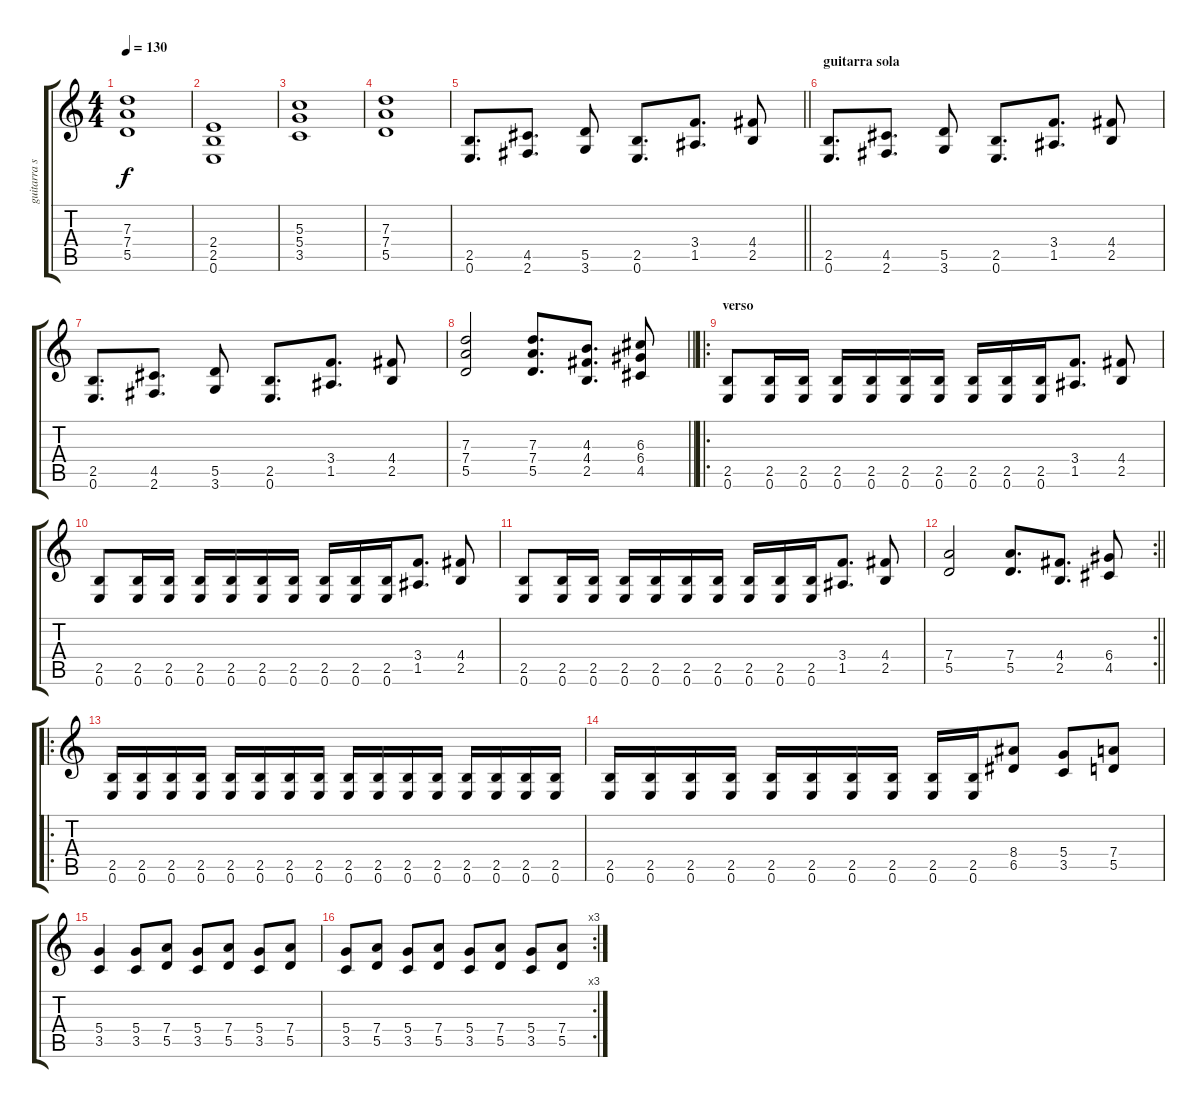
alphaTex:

\track ("guitarra segunda" "guitarra s") {instrument overdrivenguitar}
\staff {score tabs}
\tuning (E4 B3 G3 D3 A2 E2) {hide}
\ts (4 4)
\tempo 130
\clef g2
\ks c
(7.3 7.4 5.5).1{dy f} |
(2.4 2.5 0.6).1 |
(5.3 5.4 3.5).1 |
(7.3 7.4 5.5).1 |
\barLineRight lightlight
(2.5 0.6).8{d} (4.5 2.6).8{d} (5.5 3.6).8 (2.5 0.6).8{d} (3.4 1.5).8{d} (4.4 2.5).8 |
\section ("" "guitarra sola")
(2.5 0.6).8{d} (4.5 2.6).8{d} (5.5 3.6).8 (2.5 0.6).8{d} (3.4 1.5).8{d} (4.4 2.5).8 |
(2.5 0.6).8{d} (4.5 2.6).8{d} (5.5 3.6).8 (2.5 0.6).8{d} (3.4 1.5).8{d} (4.4 2.5).8 |
\barLineRight lightlight
(7.3 7.4 5.5).2 (7.3 7.4 5.5).8{d} (4.3 4.4 2.5).8{d} (6.3 6.4 4.5).8 |
\ro
\section ("" "verso")
(2.5 0.6).8 (2.5 0.6).16 (2.5 0.6).16 (2.5 0.6).16 (2.5 0.6).16 (2.5 0.6).16 (2.5 0.6).16 (2.5 0.6).16 (2.5 0.6).16 (2.5 0.6).16 (3.4 1.5).8{d} (4.4 2.5).8 |
(2.5 0.6).8 (2.5 0.6).16 (2.5 0.6).16 (2.5 0.6).16 (2.5 0.6).16 (2.5 0.6).16 (2.5 0.6).16 (2.5 0.6).16 (2.5 0.6).16 (2.5 0.6).16 (3.4 1.5).8{d} (4.4 2.5).8 |
(2.5 0.6).8 (2.5 0.6).16 (2.5 0.6).16 (2.5 0.6).16 (2.5 0.6).16 (2.5 0.6).16 (2.5 0.6).16 (2.5 0.6).16 (2.5 0.6).16 (2.5 0.6).16 (3.4 1.5).8{d} (4.4 2.5).8 |
\rc 2
\barLineRight lightlight
(7.4 5.5).2 (7.4 5.5).8{d} (4.4 2.5).8{d} (6.4 4.5).8 |
\ro
(2.5 0.6).16 (2.5 0.6).16 (2.5 0.6).16 (2.5 0.6).16 (2.5 0.6).16 (2.5 0.6).16 (2.5 0.6).16 (2.5 0.6).16 (2.5 0.6).16 (2.5 0.6).16 (2.5 0.6).16 (2.5 0.6).16 (2.5 0.6).16 (2.5 0.6).16 (2.5 0.6).16 (2.5 0.6).16 |
(2.5 0.6).16 (2.5 0.6).16 (2.5 0.6).16 (2.5 0.6).16 (2.5 0.6).16 (2.5 0.6).16 (2.5 0.6).16 (2.5 0.6).16 (2.5 0.6).16 (2.5 0.6).16 (8.4 6.5).8 (5.4 3.5).8 (7.4 5.5).8 |
(5.4 3.5).4 (5.4 3.5).8 (7.4 5.5).8 (5.4 3.5).8 (7.4 5.5).8 (5.4 3.5).8 (7.4 5.5).8 |
\rc 3
(5.4 3.5).8 (7.4 5.5).8 (5.4 3.5).8 (7.4 5.5).8 (5.4 3.5).8 (7.4 5.5).8 (5.4 3.5).8 (7.4 5.5).8
